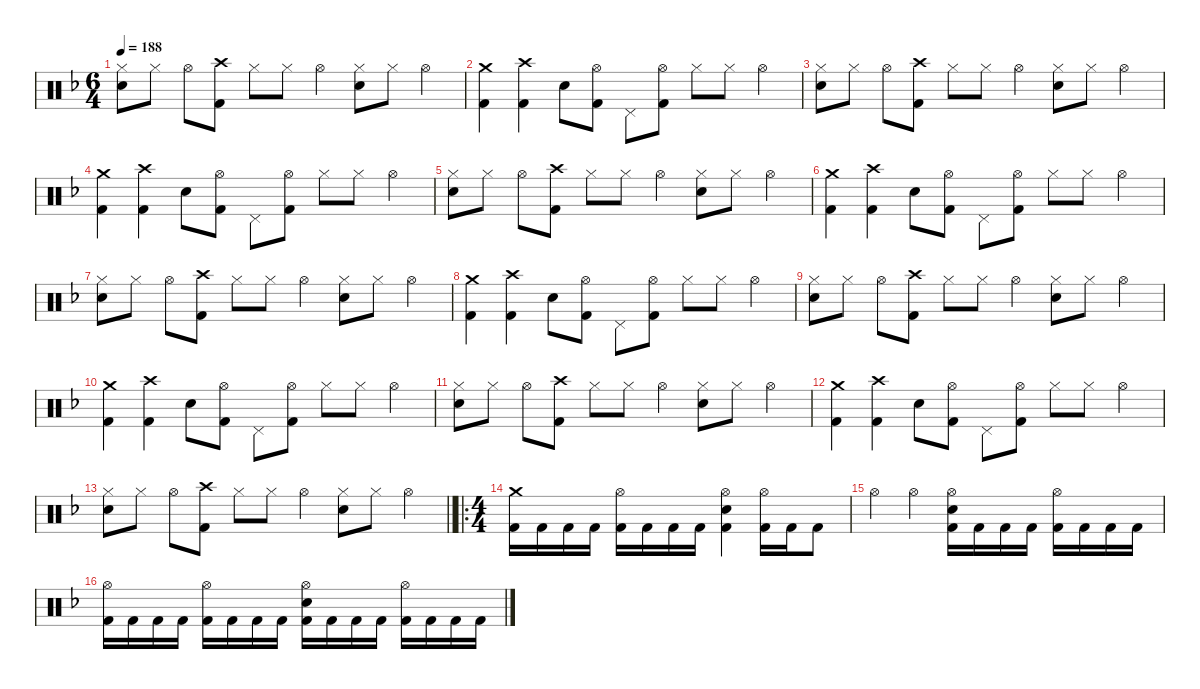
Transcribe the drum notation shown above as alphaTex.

\defaultSystemsLayout 4
\hideDynamics
\bracketExtendMode nobrackets
\singleTrackTrackNamePolicy hidden
\multiTrackTrackNamePolicy hidden
\firstSystemTrackNameMode fullname
\firstSystemTrackNameOrientation horizontal
\otherSystemsTrackNameOrientation horizontal
\track ("Martin Lopez" "drm.") {defaultSystemsLayout 4 instrument percussion}
\staff {score}
\articulation defaults
\ts (6 4)
\tempo 188
\clef neutral
\ks dminor
("Hi-Hat (closed)"{acc forcenatural} "Snare (hit) 2"{acc forcenatural}).8{dy f beam Down} "Hi-Hat (closed)"{acc forcenatural}.8{beam Down} "Hi-Hat (open)"{acc forcenatural}.8{beam Down} ("Crash high (hit)"{acc forcenatural} "Kick (hit) 2"{acc forcenatural}).8{beam Down} "Hi-Hat (closed)"{acc forcenatural}.8{beam Down} "Hi-Hat (closed)"{acc forcenatural}.8{beam Down} "Hi-Hat (open)"{acc forcenatural}.4{beam Down} ("Hi-Hat (closed)"{acc forcenatural} "Snare (hit) 2"{acc forcenatural}).8{beam Down} "Hi-Hat (closed)"{acc forcenatural}.8{beam Down} "Hi-Hat (open)"{acc forcenatural}.4{beam Down} |
("Crash medium (hit)"{acc forcenatural} "Kick (hit) 2"{acc forcenatural}).4{beam Down} ("Crash high (hit)"{acc forcenatural} "Kick (hit) 2"{acc forcenatural}).4{beam Down} "Snare (hit) 2"{acc forcenatural}.8{beam Down} ("Hi-Hat (open)"{acc forcenatural} "Kick (hit) 2"{acc forcenatural}).8{beam Down} "Pedal Hi-Hat (hit)"{acc forcenatural}.8{beam Down} ("Hi-Hat (open)"{acc forcenatural} "Kick (hit) 2"{acc forcenatural}).8{beam Down} "Hi-Hat (closed)"{acc forcenatural}.8{beam Down} "Hi-Hat (closed)"{acc forcenatural}.8{beam Down} "Hi-Hat (open)"{acc forcenatural}.4{beam Down} |
("Hi-Hat (closed)"{acc forcenatural} "Snare (hit) 2"{acc forcenatural}).8{beam Down} "Hi-Hat (closed)"{acc forcenatural}.8{beam Down} "Hi-Hat (open)"{acc forcenatural}.8{beam Down} ("Crash high (hit)"{acc forcenatural} "Kick (hit) 2"{acc forcenatural}).8{beam Down} "Hi-Hat (closed)"{acc forcenatural}.8{beam Down} "Hi-Hat (closed)"{acc forcenatural}.8{beam Down} "Hi-Hat (open)"{acc forcenatural}.4{beam Down} ("Hi-Hat (closed)"{acc forcenatural} "Snare (hit) 2"{acc forcenatural}).8{beam Down} "Hi-Hat (closed)"{acc forcenatural}.8{beam Down} "Hi-Hat (open)"{acc forcenatural}.4{beam Down} |
("Crash medium (hit)"{acc forcenatural} "Kick (hit) 2"{acc forcenatural}).4{beam Down} ("Crash high (hit)"{acc forcenatural} "Kick (hit) 2"{acc forcenatural}).4{beam Down} "Snare (hit) 2"{acc forcenatural}.8{beam Down} ("Hi-Hat (open)"{acc forcenatural} "Kick (hit) 2"{acc forcenatural}).8{beam Down} "Pedal Hi-Hat (hit)"{acc forcenatural}.8{beam Down} ("Hi-Hat (open)"{acc forcenatural} "Kick (hit) 2"{acc forcenatural}).8{beam Down} "Hi-Hat (closed)"{acc forcenatural}.8{beam Down} "Hi-Hat (closed)"{acc forcenatural}.8{beam Down} "Hi-Hat (open)"{acc forcenatural}.4{beam Down} |
("Hi-Hat (closed)"{acc forcenatural} "Snare (hit) 2"{acc forcenatural}).8{beam Down} "Hi-Hat (closed)"{acc forcenatural}.8{beam Down} "Hi-Hat (open)"{acc forcenatural}.8{beam Down} ("Crash high (hit)"{acc forcenatural} "Kick (hit) 2"{acc forcenatural}).8{beam Down} "Hi-Hat (closed)"{acc forcenatural}.8{beam Down} "Hi-Hat (closed)"{acc forcenatural}.8{beam Down} "Hi-Hat (open)"{acc forcenatural}.4{beam Down} ("Hi-Hat (closed)"{acc forcenatural} "Snare (hit) 2"{acc forcenatural}).8{beam Down} "Hi-Hat (closed)"{acc forcenatural}.8{beam Down} "Hi-Hat (open)"{acc forcenatural}.4{beam Down} |
("Crash medium (hit)"{acc forcenatural} "Kick (hit) 2"{acc forcenatural}).4{beam Down} ("Crash high (hit)"{acc forcenatural} "Kick (hit) 2"{acc forcenatural}).4{beam Down} "Snare (hit) 2"{acc forcenatural}.8{beam Down} ("Hi-Hat (open)"{acc forcenatural} "Kick (hit) 2"{acc forcenatural}).8{beam Down} "Pedal Hi-Hat (hit)"{acc forcenatural}.8{beam Down} ("Hi-Hat (open)"{acc forcenatural} "Kick (hit) 2"{acc forcenatural}).8{beam Down} "Hi-Hat (closed)"{acc forcenatural}.8{beam Down} "Hi-Hat (closed)"{acc forcenatural}.8{beam Down} "Hi-Hat (open)"{acc forcenatural}.4{beam Down} |
("Hi-Hat (closed)"{acc forcenatural} "Snare (hit) 2"{acc forcenatural}).8{beam Down} "Hi-Hat (closed)"{acc forcenatural}.8{beam Down} "Hi-Hat (open)"{acc forcenatural}.8{beam Down} ("Crash high (hit)"{acc forcenatural} "Kick (hit) 2"{acc forcenatural}).8{beam Down} "Hi-Hat (closed)"{acc forcenatural}.8{beam Down} "Hi-Hat (closed)"{acc forcenatural}.8{beam Down} "Hi-Hat (open)"{acc forcenatural}.4{beam Down} ("Hi-Hat (closed)"{acc forcenatural} "Snare (hit) 2"{acc forcenatural}).8{beam Down} "Hi-Hat (closed)"{acc forcenatural}.8{beam Down} "Hi-Hat (open)"{acc forcenatural}.4{beam Down} |
("Crash medium (hit)"{acc forcenatural} "Kick (hit) 2"{acc forcenatural}).4{beam Down} ("Crash high (hit)"{acc forcenatural} "Kick (hit) 2"{acc forcenatural}).4{beam Down} "Snare (hit) 2"{acc forcenatural}.8{beam Down} ("Hi-Hat (open)"{acc forcenatural} "Kick (hit) 2"{acc forcenatural}).8{beam Down} "Pedal Hi-Hat (hit)"{acc forcenatural}.8{beam Down} ("Hi-Hat (open)"{acc forcenatural} "Kick (hit) 2"{acc forcenatural}).8{beam Down} "Hi-Hat (closed)"{acc forcenatural}.8{beam Down} "Hi-Hat (closed)"{acc forcenatural}.8{beam Down} "Hi-Hat (open)"{acc forcenatural}.4{beam Down} |
("Hi-Hat (closed)"{acc forcenatural} "Snare (hit) 2"{acc forcenatural}).8{beam Down} "Hi-Hat (closed)"{acc forcenatural}.8{beam Down} "Hi-Hat (open)"{acc forcenatural}.8{beam Down} ("Crash high (hit)"{acc forcenatural} "Kick (hit) 2"{acc forcenatural}).8{beam Down} "Hi-Hat (closed)"{acc forcenatural}.8{beam Down} "Hi-Hat (closed)"{acc forcenatural}.8{beam Down} "Hi-Hat (open)"{acc forcenatural}.4{beam Down} ("Hi-Hat (closed)"{acc forcenatural} "Snare (hit) 2"{acc forcenatural}).8{beam Down} "Hi-Hat (closed)"{acc forcenatural}.8{beam Down} "Hi-Hat (open)"{acc forcenatural}.4{beam Down} |
("Crash medium (hit)"{acc forcenatural} "Kick (hit) 2"{acc forcenatural}).4{beam Down} ("Crash high (hit)"{acc forcenatural} "Kick (hit) 2"{acc forcenatural}).4{beam Down} "Snare (hit) 2"{acc forcenatural}.8{beam Down} ("Hi-Hat (open)"{acc forcenatural} "Kick (hit) 2"{acc forcenatural}).8{beam Down} "Pedal Hi-Hat (hit)"{acc forcenatural}.8{beam Down} ("Hi-Hat (open)"{acc forcenatural} "Kick (hit) 2"{acc forcenatural}).8{beam Down} "Hi-Hat (closed)"{acc forcenatural}.8{beam Down} "Hi-Hat (closed)"{acc forcenatural}.8{beam Down} "Hi-Hat (open)"{acc forcenatural}.4{beam Down} |
("Hi-Hat (closed)"{acc forcenatural} "Snare (hit) 2"{acc forcenatural}).8{beam Down} "Hi-Hat (closed)"{acc forcenatural}.8{beam Down} "Hi-Hat (open)"{acc forcenatural}.8{beam Down} ("Crash high (hit)"{acc forcenatural} "Kick (hit) 2"{acc forcenatural}).8{beam Down} "Hi-Hat (closed)"{acc forcenatural}.8{beam Down} "Hi-Hat (closed)"{acc forcenatural}.8{beam Down} "Hi-Hat (open)"{acc forcenatural}.4{beam Down} ("Hi-Hat (closed)"{acc forcenatural} "Snare (hit) 2"{acc forcenatural}).8{beam Down} "Hi-Hat (closed)"{acc forcenatural}.8{beam Down} "Hi-Hat (open)"{acc forcenatural}.4{beam Down} |
("Crash medium (hit)"{acc forcenatural} "Kick (hit) 2"{acc forcenatural}).4{beam Down} ("Crash high (hit)"{acc forcenatural} "Kick (hit) 2"{acc forcenatural}).4{beam Down} "Snare (hit) 2"{acc forcenatural}.8{beam Down} ("Hi-Hat (open)"{acc forcenatural} "Kick (hit) 2"{acc forcenatural}).8{beam Down} "Pedal Hi-Hat (hit)"{acc forcenatural}.8{beam Down} ("Hi-Hat (open)"{acc forcenatural} "Kick (hit) 2"{acc forcenatural}).8{beam Down} "Hi-Hat (closed)"{acc forcenatural}.8{beam Down} "Hi-Hat (closed)"{acc forcenatural}.8{beam Down} "Hi-Hat (open)"{acc forcenatural}.4{beam Down} |
\barLineRight lightlight
("Hi-Hat (closed)"{acc forcenatural} "Snare (hit) 2"{acc forcenatural}).8{beam Down} "Hi-Hat (closed)"{acc forcenatural}.8{beam Down} "Hi-Hat (open)"{acc forcenatural}.8{beam Down} ("Crash high (hit)"{acc forcenatural} "Kick (hit) 2"{acc forcenatural}).8{beam Down} "Hi-Hat (closed)"{acc forcenatural}.8{beam Down} "Hi-Hat (closed)"{acc forcenatural}.8{beam Down} "Hi-Hat (open)"{acc forcenatural}.4{beam Down} ("Hi-Hat (closed)"{acc forcenatural} "Snare (hit) 2"{acc forcenatural}).8{beam Down} "Hi-Hat (closed)"{acc forcenatural}.8{beam Down} "Hi-Hat (open)"{acc forcenatural}.4{beam Down} |
\ro
\ts (4 4)
\beaming (8 2 2 2 2)
("Crash medium (hit)"{acc forcenatural} "Kick (hit) 2"{acc forcenatural}).16{beam Down} "Kick (hit) 2"{acc forcenatural}.16{beam Down} "Kick (hit) 2"{acc forcenatural}.16{beam Down} "Kick (hit) 2"{acc forcenatural}.16{beam Down} ("Hi-Hat (open)"{acc forcenatural} "Kick (hit) 2"{acc forcenatural}).16{beam Down} "Kick (hit) 2"{acc forcenatural}.16{beam Down} "Kick (hit) 2"{acc forcenatural}.16{beam Down} "Kick (hit) 2"{acc forcenatural}.16{beam Down} ("Hi-Hat (open)"{acc forcenatural} "Snare (hit) 2"{acc forcenatural} "Kick (hit) 2"{acc forcenatural}).4{beam Down} ("Hi-Hat (open)"{acc forcenatural} "Kick (hit) 2"{acc forcenatural}).16{beam Down} "Kick (hit) 2"{acc forcenatural}.16{beam Down} "Kick (hit) 2"{acc forcenatural}.8{beam Down} |
"Hi-Hat (open)"{acc forcenatural}.4{beam Down} "Hi-Hat (open)"{acc forcenatural}.4{beam Down} ("Hi-Hat (open)"{acc forcenatural} "Snare (hit) 2"{acc forcenatural} "Kick (hit) 2"{acc forcenatural}).16{beam Down} "Kick (hit) 2"{acc forcenatural}.16{beam Down} "Kick (hit) 2"{acc forcenatural}.16{beam Down} "Kick (hit) 2"{acc forcenatural}.16{beam Down} ("Hi-Hat (open)"{acc forcenatural} "Kick (hit) 2"{acc forcenatural}).16{beam Down} "Kick (hit) 2"{acc forcenatural}.16{beam Down} "Kick (hit) 2"{acc forcenatural}.16{beam Down} "Kick (hit) 2"{acc forcenatural}.16{beam Down} |
("Hi-Hat (open)"{acc forcenatural} "Kick (hit) 2"{acc forcenatural}).16{beam Down} "Kick (hit) 2"{acc forcenatural}.16{beam Down} "Kick (hit) 2"{acc forcenatural}.16{beam Down} "Kick (hit) 2"{acc forcenatural}.16{beam Down} ("Hi-Hat (open)"{acc forcenatural} "Kick (hit) 2"{acc forcenatural}).16{beam Down} "Kick (hit) 2"{acc forcenatural}.16{beam Down} "Kick (hit) 2"{acc forcenatural}.16{beam Down} "Kick (hit) 2"{acc forcenatural}.16{beam Down} ("Hi-Hat (open)"{acc forcenatural} "Snare (hit) 2"{acc forcenatural} "Kick (hit) 2"{acc forcenatural}).16{beam Down} "Kick (hit) 2"{acc forcenatural}.16{beam Down} "Kick (hit) 2"{acc forcenatural}.16{beam Down} "Kick (hit) 2"{acc forcenatural}.16{beam Down} ("Hi-Hat (open)"{acc forcenatural} "Kick (hit) 2"{acc forcenatural}).16{beam Down} "Kick (hit) 2"{acc forcenatural}.16{beam Down} "Kick (hit) 2"{acc forcenatural}.16{beam Down} "Kick (hit) 2"{acc forcenatural}.16{beam Down}
